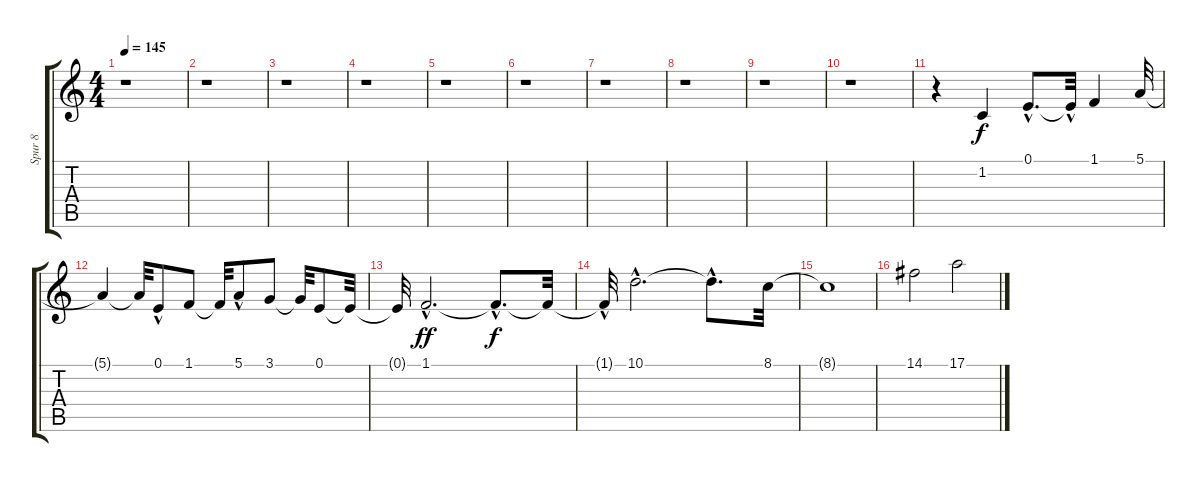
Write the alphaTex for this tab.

\track ("Spur 8" "Spur 8") {instrument brasssection}
\staff {score tabs}
\tuning (E4 B3 G3 D3 A2 E2) {hide}
\ts (4 4)
\tempo 145
\clef g2
\ks c
r.1{dy f} |
r.1 |
r.1 |
r.1 |
r.1 |
r.1 |
r.1 |
r.1 |
r.1 |
r.1 |
r.4 1.2.4 0.1{hac}.8{d} 0.1{hac t}.32 1.1.4 5.1.32 |
5.1{t}.4 5.1{t}.32 0.1{hac}.8 1.1.8 1.1{t}.32 5.1{hac}.8 3.1.8 3.1{t}.32 0.1.8 0.1{t}.32 |
0.1{t}.32 1.1{hac}.2{d dy ff} 1.1{hac t}.8{d dy f} 1.1{t}.32 |
1.1{hac t}.32 10.1{hac}.2{d} 10.1{hac t}.8{d} 8.1.32 |
8.1{t}.1 |
14.1.2 17.1.2
